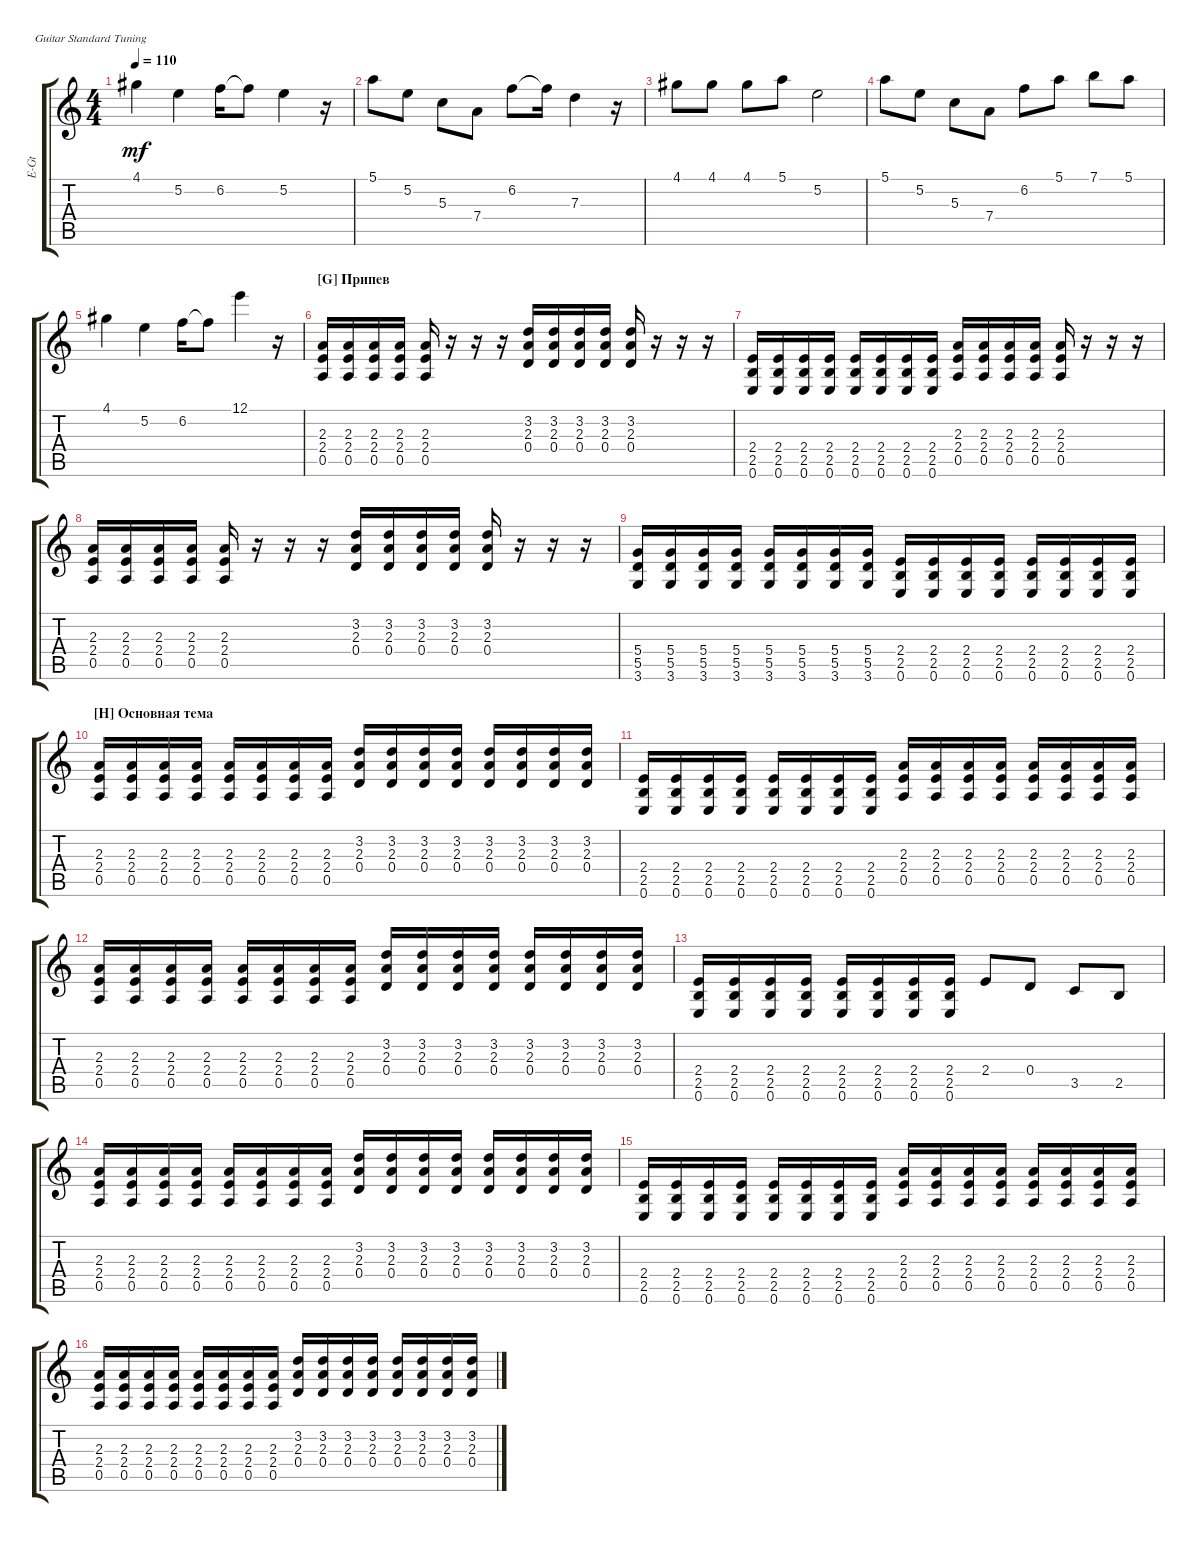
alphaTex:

\track ("Electric Guitar" "E-Gt") {instrument overdrivenguitar}
\staff {score tabs}
\tuning (E4 B3 G3 D3 A2 E2)
\ts (4 4)
\tempo 110
\clef g2
\ks c
4.1.4{dy mf} 5.2.4 6.2.16 6.2{t}.8 5.2.4 r.16 |
5.1.8 5.2.8 5.3.8 7.4.8 6.2.8 6.2{t}.16 7.3.4 r.16 |
4.1.8 4.1.8 4.1.8 5.1.8 5.2.2 |
5.1.8 5.2.8 5.3.8 7.4.8 6.2.8 5.1.8 7.1.8 5.1.8 |
4.1.4 5.2.4 6.2.16 6.2{t}.8 12.1.4 r.16 |
\section ("G" "Припев")
(0.5 2.4 2.3).16 (0.5 2.4 2.3).16 (0.5 2.4 2.3).16 (0.5 2.3 2.4).16 (0.5 2.4 2.3).16 r.16 r.16 r.16 (0.4 2.3 3.2).16 (0.4 2.3 3.2).16 (0.4 2.3 3.2).16 (0.4 2.3 3.2).16 (0.4 2.3 3.2).16 r.16 r.16 r.16 |
(0.6 2.5 2.4).16 (0.6 2.5 2.4).16 (0.6 2.5 2.4).16 (0.6 2.5 2.4).16 (0.6 2.5 2.4).16 (0.6 2.5 2.4).16 (0.6 2.5 2.4).16 (0.6 2.5 2.4).16 (0.5 2.4 2.3).16 (0.5 2.4 2.3).16 (0.5 2.4 2.3).16 (0.5 2.4 2.3).16 (0.5 2.4 2.3).16 r.16 r.16 r.16 |
(0.5 2.4 2.3).16 (0.5 2.4 2.3).16 (0.5 2.4 2.3).16 (0.5 2.4 2.3).16 (0.5 2.4 2.3).16 r.16 r.16 r.16 (0.4 2.3 3.2).16 (0.4 2.3 3.2).16 (0.4 2.3 3.2).16 (0.4 2.3 3.2).16 (0.4 2.3 3.2).16 r.16 r.16 r.16 |
(3.6 5.5 5.4).16 (3.6 5.5 5.4).16 (3.6 5.5 5.4).16 (3.6 5.5 5.4).16 (3.6 5.5 5.4).16 (3.6 5.5 5.4).16 (3.6 5.5 5.4).16 (3.6 5.5 5.4).16 (0.6 2.5 2.4).16 (0.6 2.5 2.4).16 (0.6 2.5 2.4).16 (0.6 2.5 2.4).16 (0.6 2.5 2.4).16 (0.6 2.5 2.4).16 (0.6 2.5 2.4).16 (0.6 2.5 2.4).16 |
\section ("H" "Основная тема")
(0.5 2.4 2.3).16 (0.5 2.4 2.3).16 (0.5 2.4 2.3).16 (0.5 2.4 2.3).16 (0.5 2.4 2.3).16 (0.5 2.4 2.3).16 (0.5 2.4 2.3).16 (0.5 2.4 2.3).16 (0.4 2.3 3.2).16 (0.4 2.3 3.2).16 (0.4 2.3 3.2).16 (0.4 2.3 3.2).16 (0.4 2.3 3.2).16 (0.4 2.3 3.2).16 (0.4 2.3 3.2).16 (0.4 2.3 3.2).16 |
(0.6 2.5 2.4).16 (0.6 2.5 2.4).16 (0.6 2.5 2.4).16 (0.6 2.5 2.4).16 (0.6 2.5 2.4).16 (0.6 2.5 2.4).16 (0.6 2.5 2.4).16 (0.6 2.5 2.4).16 (0.5 2.4 2.3).16 (0.5 2.4 2.3).16 (0.5 2.4 2.3).16 (0.5 2.4 2.3).16 (0.5 2.4 2.3).16 (0.5 2.4 2.3).16 (0.5 2.4 2.3).16 (0.5 2.4 2.3).16 |
(0.5 2.4 2.3).16 (0.5 2.4 2.3).16 (0.5 2.4 2.3).16 (0.5 2.4 2.3).16 (0.5 2.4 2.3).16 (0.5 2.4 2.3).16 (0.5 2.4 2.3).16 (0.5 2.4 2.3).16 (0.4 2.3 3.2).16 (0.4 2.3 3.2).16 (0.4 2.3 3.2).16 (0.4 2.3 3.2).16 (0.4 2.3 3.2).16 (0.4 2.3 3.2).16 (0.4 2.3 3.2).16 (0.4 2.3 3.2).16 |
(0.6 2.5 2.4).16 (0.6 2.5 2.4).16 (0.6 2.5 2.4).16 (0.6 2.5 2.4).16 (0.6 2.5 2.4).16 (0.6 2.5 2.4).16 (0.6 2.5 2.4).16 (0.6 2.5 2.4).16 2.4.8 0.4.8 3.5.8 2.5.8 |
(0.5 2.4 2.3).16 (0.5 2.4 2.3).16 (0.5 2.4 2.3).16 (0.5 2.4 2.3).16 (0.5 2.4 2.3).16 (0.5 2.4 2.3).16 (0.5 2.4 2.3).16 (0.5 2.4 2.3).16 (0.4 2.3 3.2).16 (0.4 2.3 3.2).16 (0.4 2.3 3.2).16 (0.4 2.3 3.2).16 (0.4 2.3 3.2).16 (0.4 2.3 3.2).16 (0.4 2.3 3.2).16 (0.4 2.3 3.2).16 |
(0.6 2.5 2.4).16 (0.6 2.5 2.4).16 (0.6 2.5 2.4).16 (0.6 2.5 2.4).16 (0.6 2.5 2.4).16 (0.6 2.5 2.4).16 (0.6 2.5 2.4).16 (0.6 2.5 2.4).16 (0.5 2.4 2.3).16 (0.5 2.4 2.3).16 (0.5 2.4 2.3).16 (0.5 2.4 2.3).16 (0.5 2.4 2.3).16 (0.5 2.4 2.3).16 (0.5 2.4 2.3).16 (0.5 2.4 2.3).16 |
(0.5 2.4 2.3).16 (0.5 2.4 2.3).16 (0.5 2.4 2.3).16 (0.5 2.4 2.3).16 (0.5 2.4 2.3).16 (0.5 2.4 2.3).16 (0.5 2.4 2.3).16 (0.5 2.4 2.3).16 (0.4 2.3 3.2).16 (0.4 2.3 3.2).16 (0.4 2.3 3.2).16 (0.4 2.3 3.2).16 (0.4 2.3 3.2).16 (0.4 2.3 3.2).16 (0.4 2.3 3.2).16 (0.4 2.3 3.2).16
